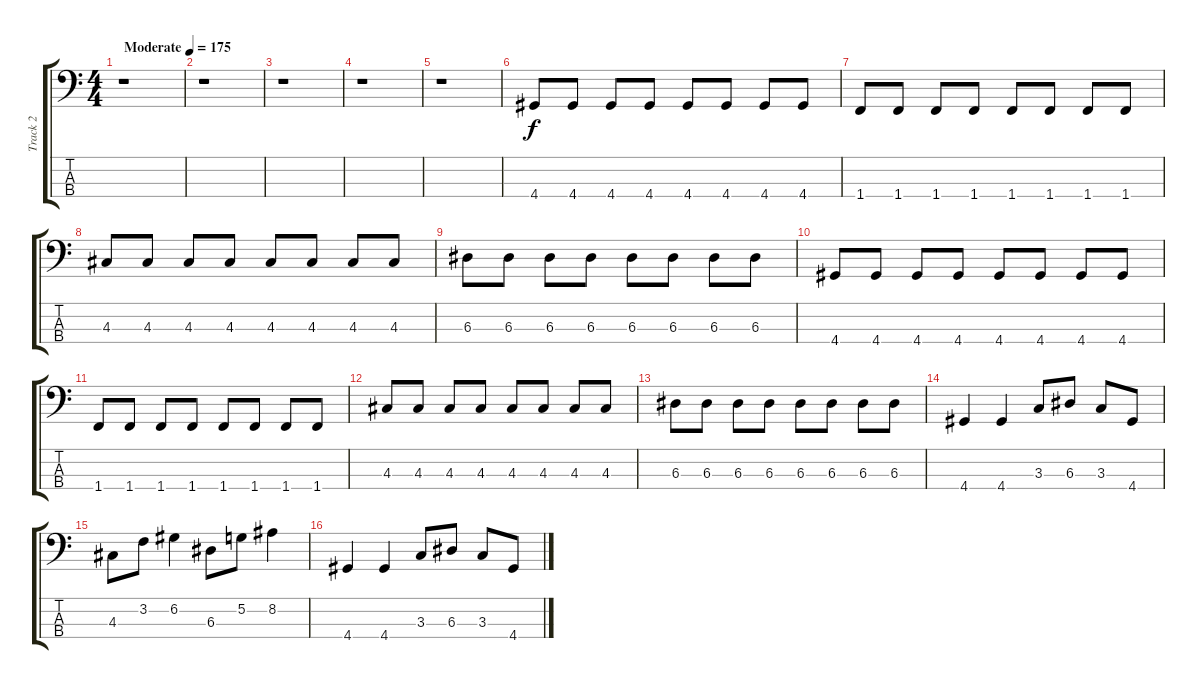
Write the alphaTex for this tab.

\track ("Track 2" "Track 2") {instrument electricbassfinger}
\staff {score tabs}
\tuning (G2 D2 A1 E1) {hide}
\ts (4 4)
\tempo (175 "Moderate")
\clef f4
\ks c
r.1{dy f instrument electricbassfinger} |
r.1 |
r.1 |
r.1 |
r.1 |
4.4.8 4.4.8 4.4.8 4.4.8 4.4.8 4.4.8 4.4.8 4.4.8 |
1.4.8 1.4.8 1.4.8 1.4.8 1.4.8 1.4.8 1.4.8 1.4.8 |
4.3.8 4.3.8 4.3.8 4.3.8 4.3.8 4.3.8 4.3.8 4.3.8 |
6.3.8 6.3.8 6.3.8 6.3.8 6.3.8 6.3.8 6.3.8 6.3.8 |
4.4.8 4.4.8 4.4.8 4.4.8 4.4.8 4.4.8 4.4.8 4.4.8 |
1.4.8 1.4.8 1.4.8 1.4.8 1.4.8 1.4.8 1.4.8 1.4.8 |
4.3.8 4.3.8 4.3.8 4.3.8 4.3.8 4.3.8 4.3.8 4.3.8 |
6.3.8 6.3.8 6.3.8 6.3.8 6.3.8 6.3.8 6.3.8 6.3.8 |
4.4.4 4.4.4 3.3.8 6.3.8 3.3.8 4.4.8 |
4.3.8 3.2.8 6.2.4 6.3.8 5.2.8 8.2.4 |
4.4.4 4.4.4 3.3.8 6.3.8 3.3.8 4.4.8
